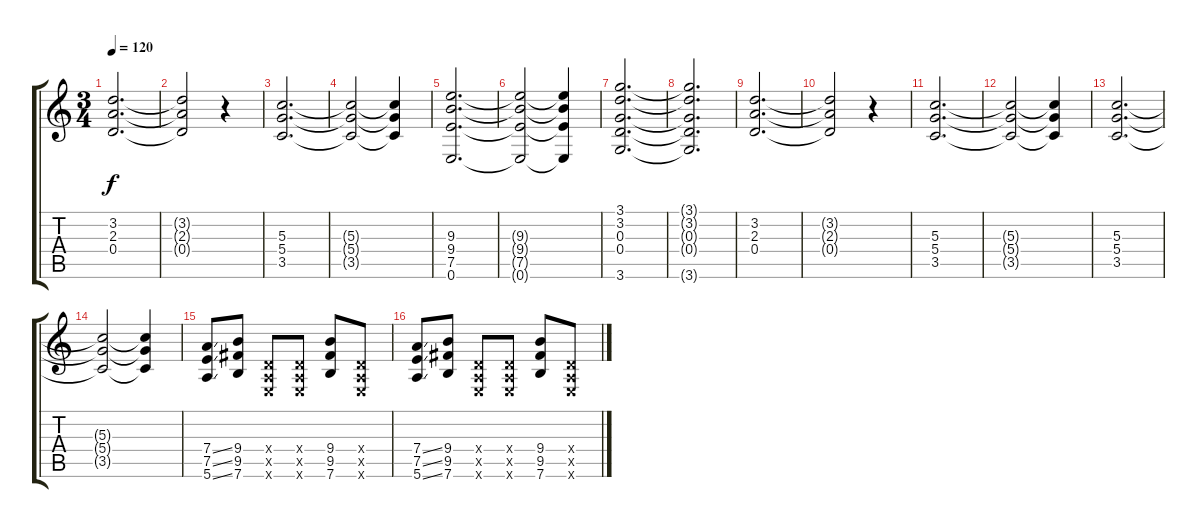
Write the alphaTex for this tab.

\track "" {instrument electricguitarjazz}
\staff {score tabs}
\tuning (E4 B3 G3 D3 A2 E2) {hide}
\ts (3 4)
\tempo 120
\clef g2
\ks c
(3.2 2.3 0.4).2{d dy f} |
(3.2{t} 2.3{t} 0.4{t}).2 r.4 |
(5.3 5.4 3.5).2{d} |
(5.3{t} 5.4{t} 3.5{t}).2 (5.3{t} 5.4{t} 3.5{t}).4 |
(9.3 9.4 7.5 0.6).2{d} |
(9.3{t} 9.4{t} 7.5{t} 0.6{t}).2 (9.3{t} 9.4{t} 7.5{t} 0.6{t}).4 |
(3.1 3.2 0.3 0.4 3.6).2{d} |
(3.1{t} 3.2{t} 0.3{t} 0.4{t} 3.6{t}).2{d} |
(3.2 2.3 0.4).2{d} |
(3.2{t} 2.3{t} 0.4{t}).2 r.4 |
(5.3 5.4 3.5).2{d} |
(5.3{t} 5.4{t} 3.5{t}).2 (5.3{t} 5.4{t} 3.5{t}).4 |
(5.3 5.4 3.5).2{d} |
(5.3{t} 5.4{t} 3.5{t}).2 (5.3{t} 5.4{t} 3.5{t}).4 |
(7.4{ss} 7.5{ss} 5.6{ss}).8 (9.4 9.5 7.6).8 (0.4{x} 0.5{x} 0.6{x}).8 (0.4{x} 0.5{x} 0.6{x}).8 (9.4 9.5 7.6).8 (0.4{x} 0.5{x} 0.6{x}).8 |
(7.4{ss} 7.5{ss} 5.6{ss}).8 (9.4 9.5 7.6).8 (0.4{x} 0.5{x} 0.6{x}).8 (0.4{x} 0.5{x} 0.6{x}).8 (9.4 9.5 7.6).8 (0.4{x} 0.5{x} 0.6{x}).8
